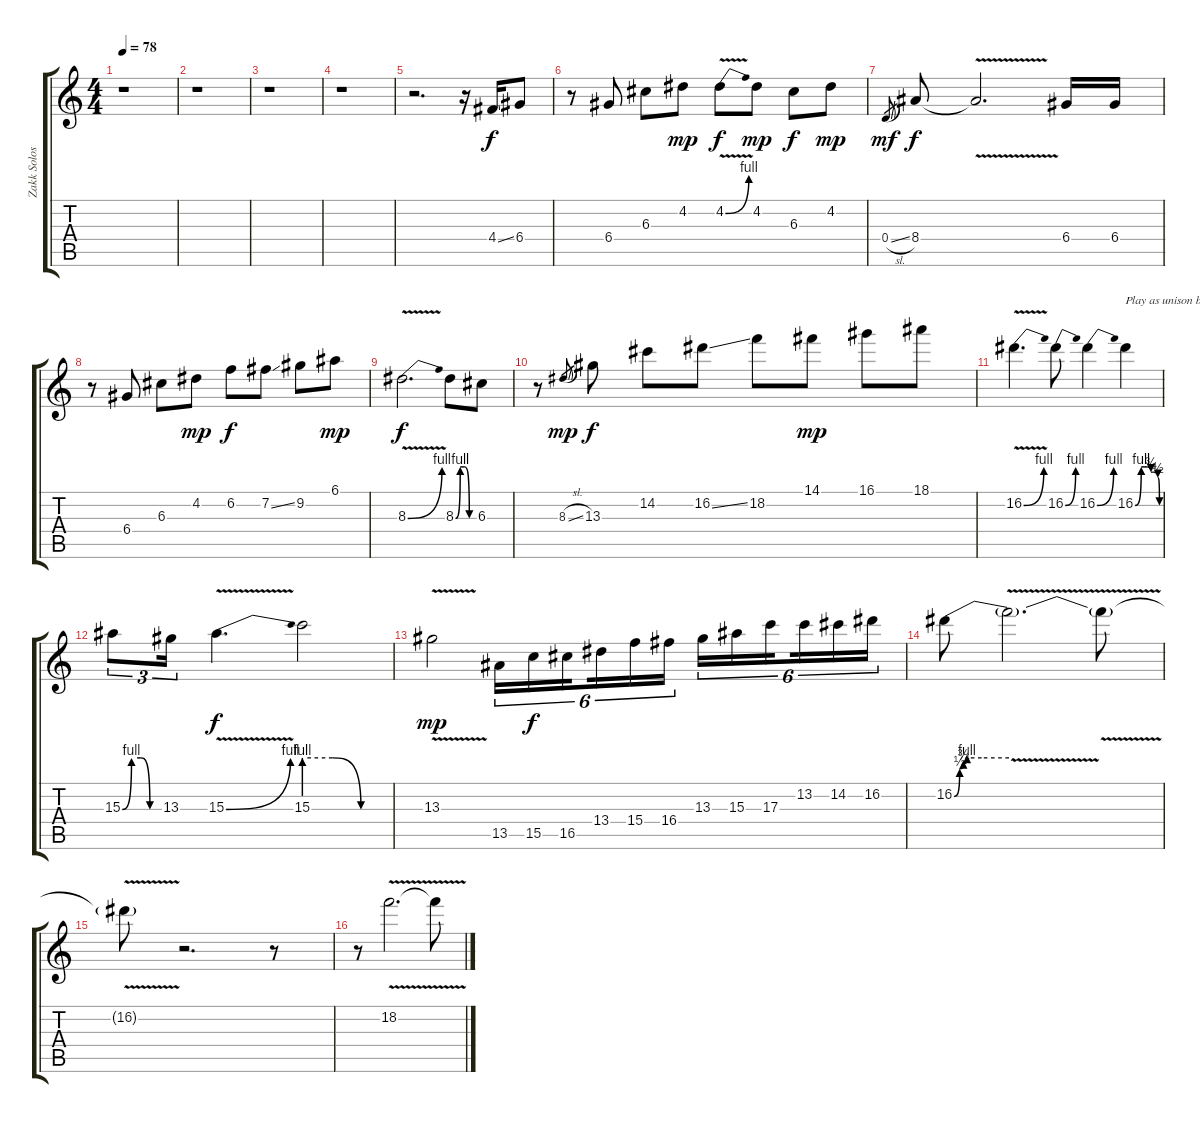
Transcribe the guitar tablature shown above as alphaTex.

\track ("Zakk Solos And Fills" "Zakk Solos") {instrument overdrivenguitar}
\staff {score tabs}
\tuning (E4 B3 G3 D3 A2 E2) {hide}
\ts (4 4)
\tempo 78
\clef g2
\ks c
r.1{dy f} |
r.1 |
r.1 |
r.1 |
r.2{d} r.16 4.4{ss}.16{balance 8} 6.4.8 |
r.8 6.4.8 6.3.8 4.2.8{dy mp} 4.2{be (bend 0 0 60 4) v}.8{dy f} 4.2.8{dy mp} 6.3.8{dy f} 4.2.8{dy mp} |
0.4{sl}.8{gr dy mf} 8.4.8{dy f} 8.4{v t}.2{d} 6.4.16 6.4.16 |
r.8 6.4.8 6.3.8 4.2.8{dy mp} 6.2.8{dy f} 7.2{ss}.8 9.2.8 6.1.8{dy mp} |
8.3{be (bend 0 0 60 4) v}.2{d dy f} 8.3{be (custom 0 0 15 4 30 4 45 0 60 0)}.8 6.3.8 |
r.8 8.3{sl}.8{gr dy mp} 13.3.8{dy f} 14.2.8 16.2{ss}.8 18.2.8 14.1.8{dy mp} 16.1.8 18.1.8 |
16.2{be (bend 0 0 60 4) v}.4{d} 16.2{be (bend 0 0 60 4)}.8 16.2{be (bend 0 0 60 4)}.4 16.2{be (custom 0 0 15 4 30 4 39 3 41 3 43 3 45 3 47 3 56 2 60 0)}.4{txt "Play as unison bend ( 1string 11th fret )"} |
15.3{be (custom 0 0 15 4 30 4 45 0 60 0)}.8{tu (3 2)} 13.3.16{tu (3 2)} 15.3{be (bend 0 0 60 4) v}.4{d dy f} 15.3{be (custom 0 4 20 4 40 0 60 0)}.2 |
13.3{v}.2{dy mp} 13.5.16{tu (6 4)} 15.5.16{tu (6 4) dy f} 16.5.16{tu (6 4) beam splitsecondary} 13.4.16{tu (6 4)} 15.4.16{tu (6 4)} 16.4.16{tu (6 4)} 13.3.16{tu (6 4)} 15.3.16{tu (6 4)} 17.3.16{tu (6 4) beam splitsecondary} 13.2.16{tu (6 4)} 14.2.16{tu (6 4)} 16.2.16{tu (6 4)} |
16.2{be (custom 0 0 6 2 10 3 14 4 30 4 60 4)}.8 16.2{v t}.2{d} 16.2{v t}.8 |
16.2{v t}.8 r.2{d} r.8 |
r.8 18.2{v}.2{d} 18.2{t}.8
